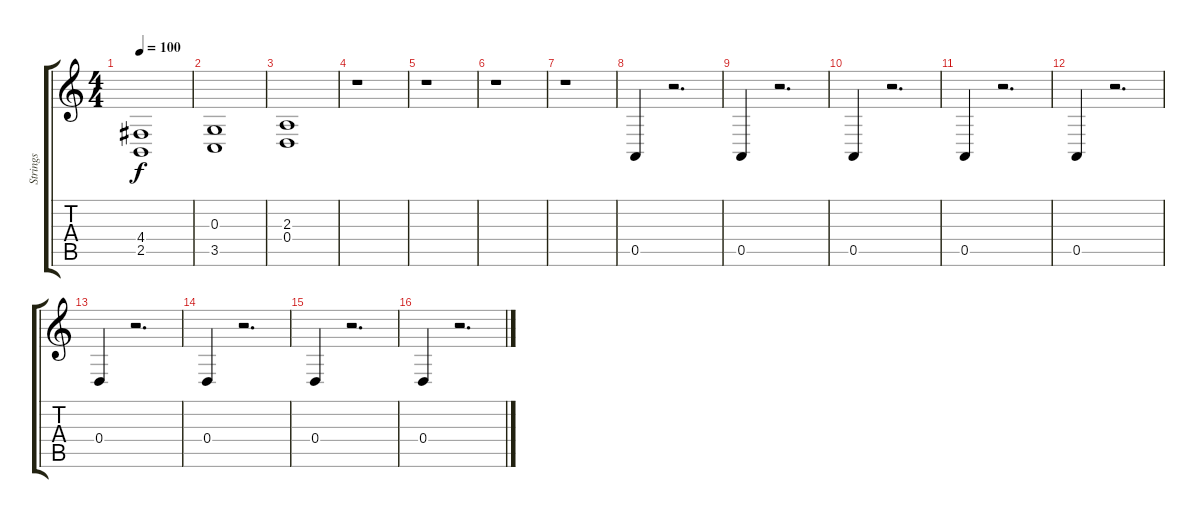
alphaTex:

\track ("Strings" "Strings") {instrument pad2warm}
\staff {score tabs}
\tuning (E4 B3 G3 D3 A2 E2) {hide}
\ts (4 4)
\tempo 100
\clef g2
\ks c
(4.4 2.5).1{dy f} |
(0.3 3.5).1 |
(2.3 0.4).1 |
r.1 |
r.1 |
r.1 |
r.1 |
0.5.4 r.2{d} |
0.5.4 r.2{d} |
0.5.4 r.2{d} |
0.5.4 r.2{d} |
0.5.4 r.2{d} |
0.4.4 r.2{d} |
0.4.4 r.2{d} |
0.4.4 r.2{d} |
0.4.4 r.2{d}
